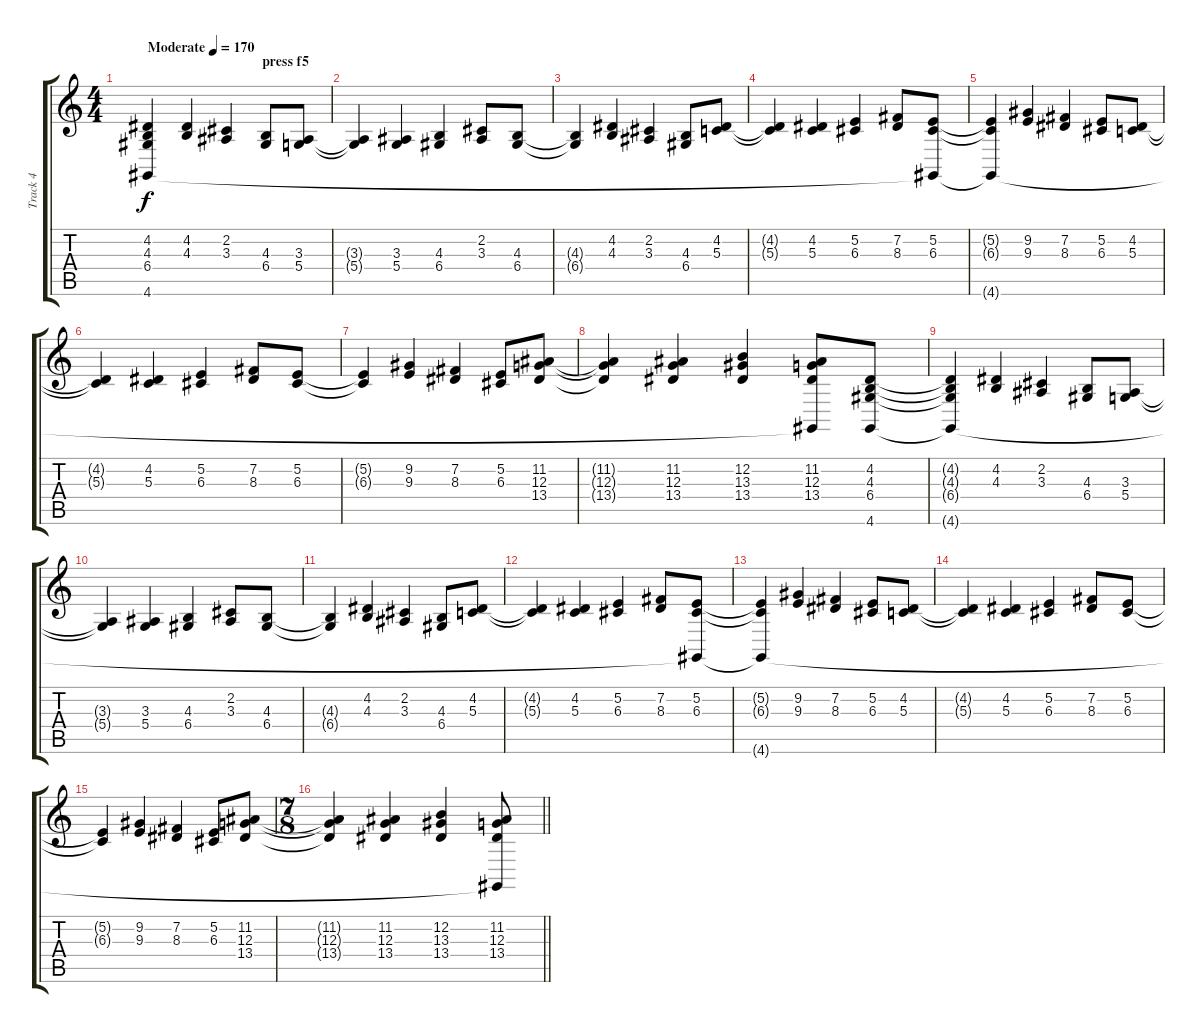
\track ("Track 4" "Track 4") {instrument churchorgan}
\staff {score tabs}
\tuning (E4 B3 G3 D3 A2 E2) {hide}
\ts (4 4)
\section ("" "                                         press f5")
\tempo (170 "Moderate")
\clef g2
\ks c
(4.2 4.3 6.4 4.6).4{dy f instrument churchorgan} (4.2 4.3).4 (2.2 3.3).4 (4.3 6.4).8 (3.3 5.4).8 |
(3.3{t} 5.4{t}).4 (3.3 5.4).4 (4.3 6.4).4 (2.2 3.3).8 (4.3 6.4).8 |
(4.3{t} 6.4{t}).4 (4.2 4.3).4 (2.2 3.3).4 (4.3 6.4).8 (4.2 5.3).8 |
(4.2{t} 5.3{t}).4 (4.2 5.3).4 (5.2 6.3).4 (7.2 8.3).8 (5.2 6.3 4.6{t}).8 |
(5.2{t} 6.3{t} 4.6{t}).4 (9.2 9.3).4 (7.2 8.3).4 (5.2 6.3).8 (4.2 5.3).8 |
(4.2{t} 5.3{t}).4 (4.2 5.3).4 (5.2 6.3).4 (7.2 8.3).8 (5.2 6.3).8 |
(5.2{t} 6.3{t}).4 (9.2 9.3).4 (7.2 8.3).4 (5.2 6.3).8 (11.2 12.3 13.4).8 |
(11.2{t} 12.3{t} 13.4{t}).4 (11.2 12.3 13.4).4 (12.2 13.3 13.4).4 (11.2 12.3 13.4 4.6{t}).8 (4.2 4.3 6.4 4.6).8 |
(4.2{t} 4.3{t} 6.4{t} 4.6{t}).4 (4.2 4.3).4 (2.2 3.3).4 (4.3 6.4).8 (3.3 5.4).8 |
(3.3{t} 5.4{t}).4 (3.3 5.4).4 (4.3 6.4).4 (2.2 3.3).8 (4.3 6.4).8 |
(4.3{t} 6.4{t}).4 (4.2 4.3).4 (2.2 3.3).4 (4.3 6.4).8 (4.2 5.3).8 |
(4.2{t} 5.3{t}).4 (4.2 5.3).4 (5.2 6.3).4 (7.2 8.3).8 (5.2 6.3 4.6{t}).8 |
(5.2{t} 6.3{t} 4.6{t}).4 (9.2 9.3).4 (7.2 8.3).4 (5.2 6.3).8 (4.2 5.3).8 |
(4.2{t} 5.3{t}).4 (4.2 5.3).4 (5.2 6.3).4 (7.2 8.3).8 (5.2 6.3).8 |
(5.2{t} 6.3{t}).4 (9.2 9.3).4 (7.2 8.3).4 (5.2 6.3).8 (11.2 12.3 13.4).8 |
\ts (7 8)
\barLineRight lightlight
(11.2{t} 12.3{t} 13.4{t}).4 (11.2 12.3 13.4).4 (12.2 13.3 13.4).4 (11.2 12.3 13.4 4.6{t}).8
